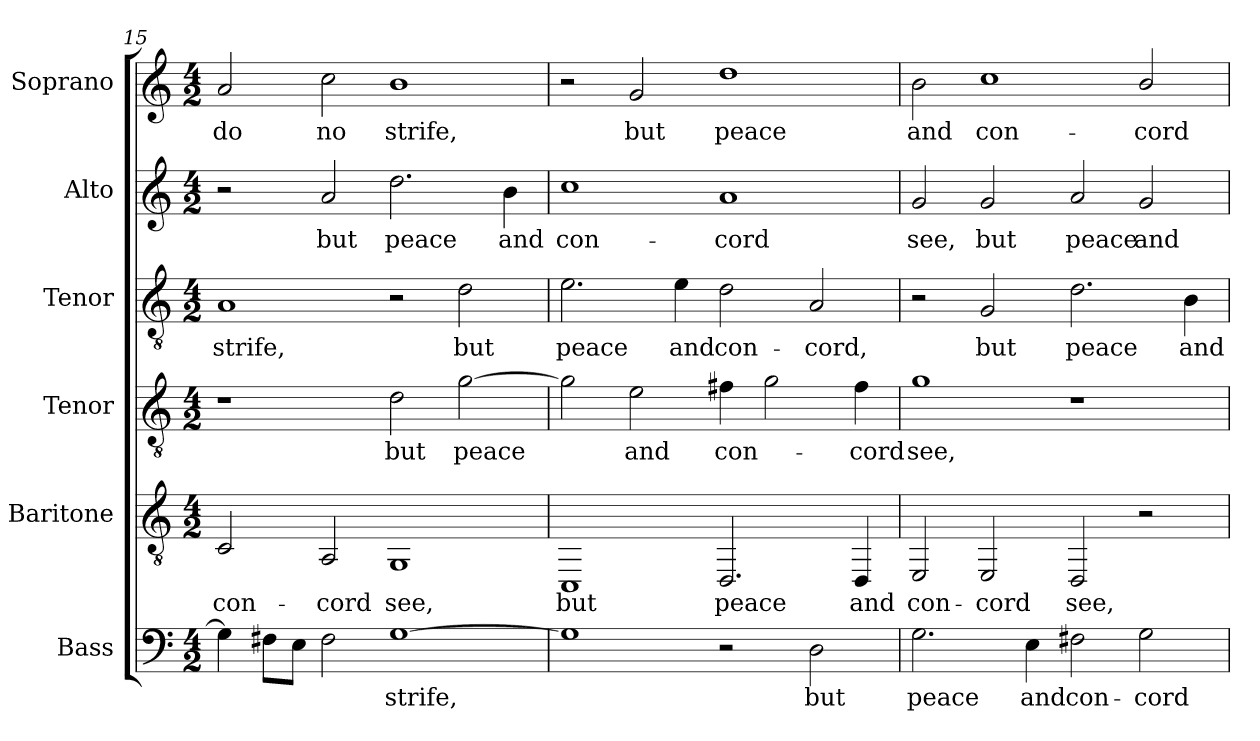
**kern	**text	**kern	**text	**kern	**text	**kern	**text	**kern	**text	**kern	**text
*part6	*part6	*part5	*part5	*part4	*part4	*part3	*part3	*part2	*part2	*part1	*part1
*staff6	*staff6	*staff5	*staff5	*staff4	*staff4	*staff3	*staff3	*staff2	*staff2	*staff1	*staff1
*I"Bass	*	*I"Baritone	*	*I"Tenor	*	*I"Tenor	*	*I"Alto	*	*I"Soprano	*
*I'B.	*	*I'Bar.	*	*I'T.	*	*I'T.	*	*I'A.	*	*I'S.	*
*clefF4	*	*clefGv2	*	*clefGv2	*	*clefGv2	*	*clefG2	*	*clefG2	*
*	*	*	*	*ITrd7c12	*	*ITrd7c12	*	*	*	*	*
*k[]	*	*k[]	*	*k[]	*	*k[]	*	*k[]	*	*k[]	*
*C:	*	*C:	*	*C:	*	*C:	*	*C:	*	*C:	*
*M4/2	*	*M4/2	*	*M4/2	*	*M4/2	*	*M4/2	*	*M4/2	*
=15	=15	=15	=15	=15	=15	=15	=15	=15	=15	=15	=15
!	!	!	!LO:LY:b:color=#000000	!	!	!	!	!	!	!	!
!	!	!	!	!	!	!	!LO:LY:b:color=#000000	!	!	!	!
!	!	!	!	!	!	!	!	!	!	!	!LO:LY:b:color=#000000
4Gi\]	.	2Ci/	con-	1r	.	1AAi	strife,	2r	.	2ai/	do
8F#Xi\L	.	.	.	.	.	.	.	.	.	.	.
8Ei\J	.	.	.	.	.	.	.	.	.	.	.
!	!	!	!LO:LY:b:color=#000000	!	!	!	!	!	!	!	!
!	!	!	!	!	!	!	!	!	!LO:LY:b:color=#000000	!	!
!	!	!	!	!	!	!	!	!	!	!	!LO:LY:b:color=#000000
2F#i\	.	2AAi/	-cord	.	.	.	.	2ai/	but	2cci\	no
!	!LO:LY:b:color=#000000	!	!	!	!	!	!	!	!	!	!
!	!	!	!LO:LY:b:color=#000000	!	!	!	!	!	!	!	!
!	!	!	!	!	!LO:LY:b:color=#000000	!	!	!	!	!	!
!	!	!	!	!	!	!	!	!	!LO:LY:b:color=#000000	!	!
!	!	!	!	!	!	!	!	!	!	!	!LO:LY:b:color=#000000
[1Gi	strife,	1GGi	see,	2Di\	but	2r	.	2.ddi\	peace	1bi	strife,
!	!	!	!	!	!LO:LY:b:color=#000000	!	!	!	!	!	!
!	!	!	!	!	!	!	!LO:LY:b:color=#000000	!	!	!	!
.	.	.	.	[2Gi\	peace	2Di\	but	.	.	.	.
!	!	!	!	!	!	!	!	!	!LO:LY:b:color=#000000	!	!
.	.	.	.	.	.	.	.	4bi\	and	.	.
!!LO:PB:g=z
=16	=16	=16	=16	=16	=16	=16	=16	=16	=16	=16	=16
!	!	!	!LO:LY:b:color=#000000	!	!	!	!	!	!	!	!
!	!	!	!	!	!	!	!LO:LY:b:color=#000000	!	!	!	!
!	!	!	!	!	!	!	!	!	!LO:LY:b:color=#000000	!	!
1Gi]	.	1CCi	but	2Gi\]	.	2.Ei\	peace	1cci	con-	2r	.
!	!	!	!	!	!LO:LY:b:color=#000000	!	!	!	!	!	!
!	!	!	!	!	!	!	!	!	!	!	!LO:LY:b:color=#000000
.	.	.	.	2Ei\	and	.	.	.	.	2gi/	but
!	!	!	!	!	!	!	!LO:LY:b:color=#000000	!	!	!	!
.	.	.	.	.	.	4Ei\	and	.	.	.	.
!	!	!	!LO:LY:b:color=#000000	!	!	!	!	!	!	!	!
!	!	!	!	!	!LO:LY:b:color=#000000	!	!	!	!	!	!
!	!	!	!	!	!	!	!LO:LY:b:color=#000000	!	!	!	!
!	!	!	!	!	!	!	!	!	!LO:LY:b:color=#000000	!	!
!	!	!	!	!	!	!	!	!	!	!	!LO:LY:b:color=#000000
2r	.	2.DDi/	peace	4F#Xi\	con-	2Di\	con-	1ai	-cord	1ddi	peace
.	.	.	.	2Gi\	.	.	.	.	.	.	.
!	!LO:LY:b:color=#000000	!	!	!	!	!	!	!	!	!	!
!	!	!	!	!	!	!	!LO:LY:b:color=#000000	!	!	!	!
2Di\	but	.	.	.	.	2AAi/	-cord,	.	.	.	.
!	!	!	!LO:LY:b:color=#000000	!	!	!	!	!	!	!	!
!	!	!	!	!	!LO:LY:b:color=#000000	!	!	!	!	!	!
.	.	4DDi/	and	4F#i\	-cord	.	.	.	.	.	.
=17	=17	=17	=17	=17	=17	=17	=17	=17	=17	=17	=17
!	!LO:LY:b:color=#000000	!	!	!	!	!	!	!	!	!	!
!	!	!	!LO:LY:b:color=#000000	!	!	!	!	!	!	!	!
!	!	!	!	!	!LO:LY:b:color=#000000	!	!	!	!	!	!
!	!	!	!	!	!	!	!	!	!LO:LY:b:color=#000000	!	!
!	!	!	!	!	!	!	!	!	!	!	!LO:LY:b:color=#000000
2.Gi\	peace	2EEi/	con-	1Gi	see,	2r	.	2gi/	see,	2bi\	and
!	!	!	!LO:LY:b:color=#000000	!	!	!	!	!	!	!	!
!	!	!	!	!	!	!	!LO:LY:b:color=#000000	!	!	!	!
!	!	!	!	!	!	!	!	!	!LO:LY:b:color=#000000	!	!
!	!	!	!	!	!	!	!	!	!	!	!LO:LY:b:color=#000000
.	.	2EEi/	-cord	.	.	2GGi/	but	2gi/	but	1cci	con-
!	!LO:LY:b:color=#000000	!	!	!	!	!	!	!	!	!	!
4Ei\	and	.	.	.	.	.	.	.	.	.	.
!	!LO:LY:b:color=#000000	!	!	!	!	!	!	!	!	!	!
!	!	!	!LO:LY:b:color=#000000	!	!	!	!	!	!	!	!
!	!	!	!	!	!	!	!LO:LY:b:color=#000000	!	!	!	!
!	!	!	!	!	!	!	!	!	!LO:LY:b:color=#000000	!	!
2F#Xi\	con-	2DDi/	see,	1r	.	2.Di\	peace	2ai/	peace	.	.
!	!LO:LY:b:color=#000000	!	!	!	!	!	!	!	!	!	!
!	!	!	!	!	!	!	!	!	!LO:LY:b:color=#000000	!	!
!	!	!	!	!	!	!	!	!	!	!	!LO:LY:b:color=#000000
2Gi\	-cord	2r	.	.	.	.	.	2gi/	and	2bi/	-cord
!	!	!	!	!	!	!	!LO:LY:b:color=#000000	!	!	!	!
.	.	.	.	.	.	4BBi\	and	.	.	.	.
=	=	=	=	=	=	=	=	=	=	=	=
*-	*-	*-	*-	*-	*-	*-	*-	*-	*-	*-	*-
